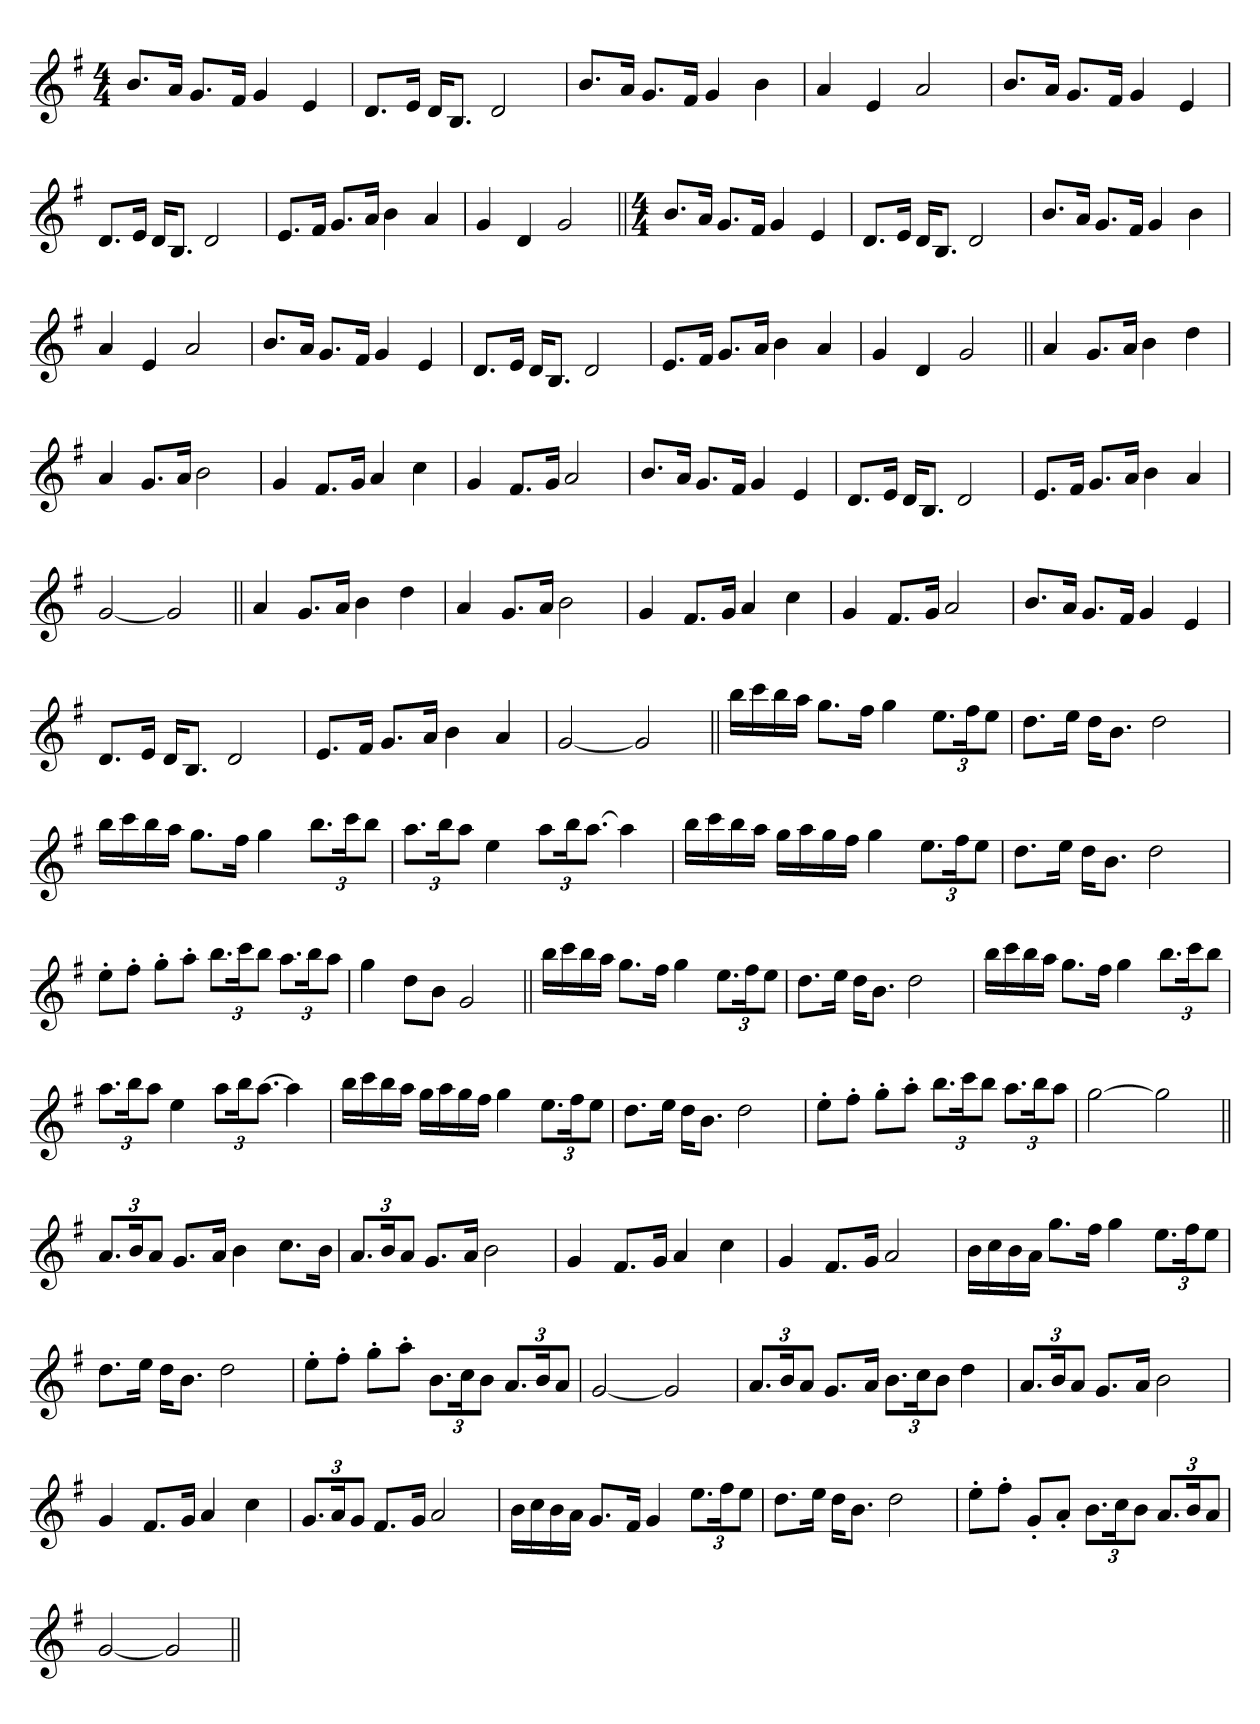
**kern
*part1
*staff1
*clefG2
*k[f#]
*G:
*M4/4
=1
8.bL
16aJk
8.gL
16f#Jk
4g
4e
=
8.dL
16eJk
16dKL
8.BJ
2d
=
8.bL
16aJk
8.gL
16f#Jk
4g
4b
=
4a
4e
2a
=
8.bL
16aJk
8.gL
16f#Jk
4g
4e
=
8.dL
16eJk
16dKL
8.BJ
2d
=
8.eL
16f#Jk
8.gL
16aJk
4b
4a
=
4g
4d
2g
=||
*M4/4
8.bL
16aJk
8.gL
16f#Jk
4g
4e
=
8.dL
16eJk
16dKL
8.BJ
2d
=
8.bL
16aJk
8.gL
16f#Jk
4g
4b
=
4a
4e
2a
=
8.bL
16aJk
8.gL
16f#Jk
4g
4e
=
8.dL
16eJk
16dKL
8.BJ
2d
=
8.eL
16f#Jk
8.gL
16aJk
4b
4a
=
4g
4d
2g
=||
4a
8.gL
16aJk
4b
4dd
=
4a
8.gL
16aJk
2b
=
4g
8.f#L
16gJk
4a
4cc
=
4g
8.f#L
16gJk
2a
=
8.bL
16aJk
8.gL
16f#Jk
4g
4e
=
8.dL
16eJk
16dKL
8.BJ
2d
=
8.eL
16f#Jk
8.gL
16aJk
4b
4a
=
[2g
2g]
=||
4a
8.gL
16aJk
4b
4dd
=
4a
8.gL
16aJk
2b
=
4g
8.f#L
16gJk
4a
4cc
=
4g
8.f#L
16gJk
2a
=
8.bL
16aJk
8.gL
16f#Jk
4g
4e
=
8.dL
16eJk
16dKL
8.BJ
2d
=
8.eL
16f#Jk
8.gL
16aJk
4b
4a
=
[2g
2g]
=||
16bbLL
16ccc
16bb
16aaJJ
8.ggL
16ff#Jk
4gg
12.eeL
24ff#K
12eeJ
=
8.ddL
16eeJk
16ddKL
8.bJ
2dd
=
16bbLL
16ccc
16bb
16aaJJ
8.ggL
16ff#Jk
4gg
12.bbL
24cccK
12bbJ
=
12.aaL
24bbK
12aaJ
4ee
12aaL
24bbK
[12.aaJ
4aa]
=
16bbLL
16ccc
16bb
16aaJJ
16ggLL
16aa
16gg
16ff#JJ
4gg
12.eeL
24ff#K
12eeJ
=
8.ddL
16eeJk
16ddKL
8.bJ
2dd
=
8ee'L
8ff#'J
8gg'L
8aa'J
12.bbL
24cccK
12bbJ
12.aaL
24bbK
12aaJ
=
4gg
8ddL
8bJ
2g
=||
16bbLL
16ccc
16bb
16aaJJ
8.ggL
16ff#Jk
4gg
12.eeL
24ff#K
12eeJ
=
8.ddL
16eeJk
16ddKL
8.bJ
2dd
=
16bbLL
16ccc
16bb
16aaJJ
8.ggL
16ff#Jk
4gg
12.bbL
24cccK
12bbJ
=
12.aaL
24bbK
12aaJ
4ee
12aaL
24bbK
[12.aaJ
4aa]
=
16bbLL
16ccc
16bb
16aaJJ
16ggLL
16aa
16gg
16ff#JJ
4gg
12.eeL
24ff#K
12eeJ
=
8.ddL
16eeJk
16ddKL
8.bJ
2dd
=
8ee'L
8ff#'J
8gg'L
8aa'J
12.bbL
24cccK
12bbJ
12.aaL
24bbK
12aaJ
=
[2gg
2gg]
=||
12.aL
24bK
12aJ
8.gL
16aJk
4b
8.ccL
16bJk
=
12.aL
24bK
12aJ
8.gL
16aJk
2b
=
4g
8.f#L
16gJk
4a
4cc
=
4g
8.f#L
16gJk
2a
=
16bLL
16cc
16b
16aJJ
8.ggL
16ff#Jk
4gg
12.eeL
24ff#K
12eeJ
=
8.ddL
16eeJk
16ddKL
8.bJ
2dd
=
8ee'L
8ff#'J
8gg'L
8aa'J
12.bL
24ccK
12bJ
12.aL
24bK
12aJ
=
[2g
2g]
=
12.aL
24bK
12aJ
8.gL
16aJk
12.bL
24ccK
12bJ
4dd
=
12.aL
24bK
12aJ
8.gL
16aJk
2b
=
4g
8.f#L
16gJk
4a
4cc
=
12.gL
24aK
12gJ
8.f#L
16gJk
2a
=
16bLL
16cc
16b
16aJJ
8.gL
16f#Jk
4g
12.eeL
24ff#K
12eeJ
=
8.ddL
16eeJk
16ddKL
8.bJ
2dd
=
8ee'L
8ff#'J
8g'L
8a'J
12.bL
24ccK
12bJ
12.aL
24bK
12aJ
=
[2g
2g]
=||
*-
